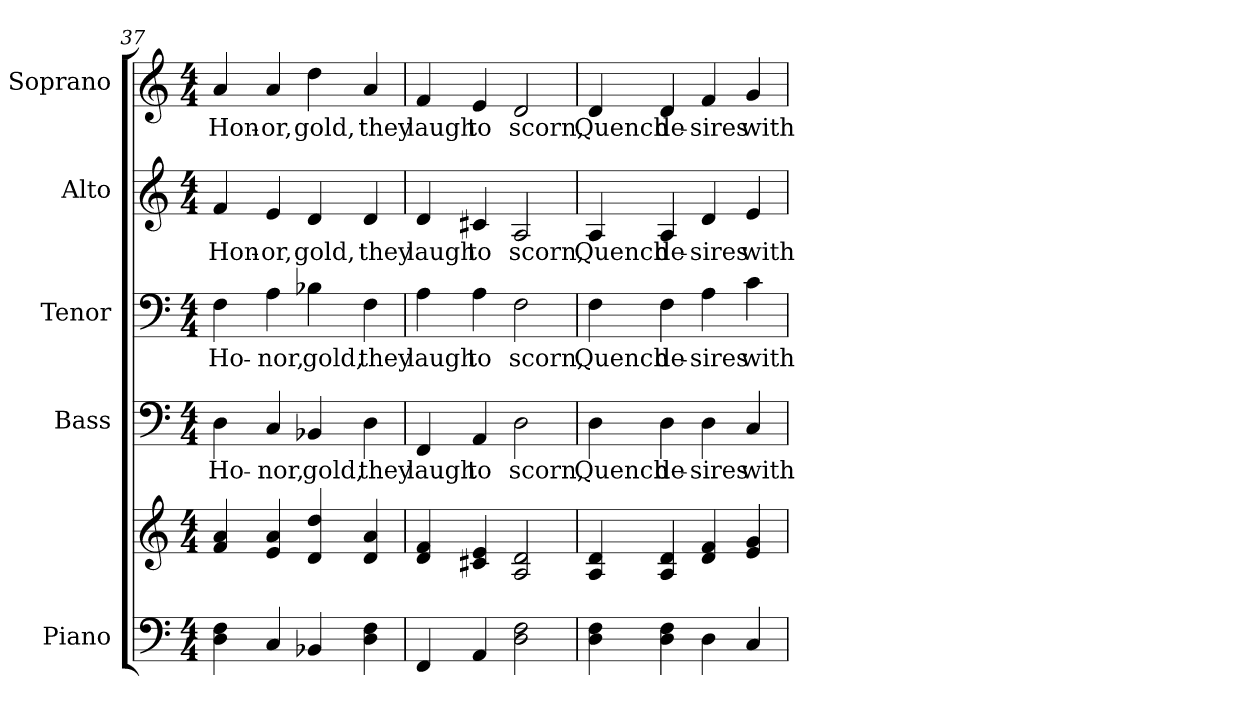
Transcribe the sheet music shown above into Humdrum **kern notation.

**kern	**kern	**kern	**text	**kern	**text	**kern	**text	**kern	**text
*part5	*part5	*part4	*part4	*part3	*part3	*part2	*part2	*part1	*part1
*staff6	*staff5	*staff4	*staff4	*staff3	*staff3	*staff2	*staff2	*staff1	*staff1
*I"Piano	*	*I"Bass	*	*I"Tenor	*	*I"Alto	*	*I"Soprano	*
*I'Pno.	*	*I'B.	*	*I'T.	*	*I'A.	*	*I'S.	*
!!LO:PB:g=z
*clefF4	*clefG2	*clefF4	*	*clefF4	*	*clefG2	*	*clefG2	*
*k[]	*k[]	*k[]	*	*k[]	*	*k[]	*	*k[]	*
*C:	*C:	*C:	*	*C:	*	*C:	*	*C:	*
*M4/4	*M4/4	*M4/4	*	*M4/4	*	*M4/4	*	*M4/4	*
=37	=37	=37	=37	=37	=37	=37	=37	=37	=37
!	!	!	!LO:LY:b:color=#000000	!	!	!	!	!	!
!	!	!	!	!	!LO:LY:b:color=#000000	!	!	!	!
!	!	!	!	!	!	!	!LO:LY:b:color=#000000	!	!
!	!	!	!	!	!	!	!	!	!LO:LY:b:color=#000000
4Di\ 4Fi	4fi/ 4ai	4Di\	Ho-	4Fi\	Ho-	4fi/	Hon-	4ai/	Hon-
!	!	!	!LO:LY:b:color=#000000	!	!	!	!	!	!
!	!	!	!	!	!LO:LY:b:color=#000000	!	!	!	!
!	!	!	!	!	!	!	!LO:LY:b:color=#000000	!	!
!	!	!	!	!	!	!	!	!	!LO:LY:b:color=#000000
4Ci/	4ei/ 4ai	4Ci/	-nor,	4Ai\	-nor,	4ei/	-or,	4ai/	-or,
!	!	!	!LO:LY:b:color=#000000	!	!	!	!	!	!
!	!	!	!	!	!LO:LY:b:color=#000000	!	!	!	!
!	!	!	!	!	!	!	!LO:LY:b:color=#000000	!	!
!	!	!	!	!	!	!	!	!	!LO:LY:b:color=#000000
4BB-Xi/	4di/ 4ddi	4BB-Xi/	gold,	4B-Xi\	gold,	4di/	gold,	4ddi\	gold,
!	!	!	!LO:LY:b:color=#000000	!	!	!	!	!	!
!	!	!	!	!	!LO:LY:b:color=#000000	!	!	!	!
!	!	!	!	!	!	!	!LO:LY:b:color=#000000	!	!
!	!	!	!	!	!	!	!	!	!LO:LY:b:color=#000000
4Di\ 4Fi	4di/ 4ai	4Di\	they	4Fi\	they	4di/	they	4ai/	they
=38	=38	=38	=38	=38	=38	=38	=38	=38	=38
!	!	!	!LO:LY:b:color=#000000	!	!	!	!	!	!
!	!	!	!	!	!LO:LY:b:color=#000000	!	!	!	!
!	!	!	!	!	!	!	!LO:LY:b:color=#000000	!	!
!	!	!	!	!	!	!	!	!	!LO:LY:b:color=#000000
4FFi/	4di/ 4fi	4FFi/	laugh	4Ai\	laugh	4di/	laugh	4fi/	laugh
!	!	!	!LO:LY:b:color=#000000	!	!	!	!	!	!
!	!	!	!	!	!LO:LY:b:color=#000000	!	!	!	!
!	!	!	!	!	!	!	!LO:LY:b:color=#000000	!	!
!	!	!	!	!	!	!	!	!	!LO:LY:b:color=#000000
4AAi/	4c#Xi/ 4ei	4AAi/	to	4Ai\	to	4c#Xi/	to	4ei/	to
!	!	!	!LO:LY:b:color=#000000	!	!	!	!	!	!
!	!	!	!	!	!LO:LY:b:color=#000000	!	!	!	!
!	!	!	!	!	!	!	!LO:LY:b:color=#000000	!	!
!	!	!	!	!	!	!	!	!	!LO:LY:b:color=#000000
2Di\ 2Fi	2Ai/ 2di	2Di\	scorn,	2Fi\	scorn,	2Ai/	scorn,	2di/	scorn,
=39	=39	=39	=39	=39	=39	=39	=39	=39	=39
!	!	!	!LO:LY:b:color=#000000	!	!	!	!	!	!
!	!	!	!	!	!LO:LY:b:color=#000000	!	!	!	!
!	!	!	!	!	!	!	!LO:LY:b:color=#000000	!	!
!	!	!	!	!	!	!	!	!	!LO:LY:b:color=#000000
4Di\ 4Fi	4Ai/ 4di	4Di\	Quench	4Fi\	Quench	4Ai/	Quench	4di/	Quench
!	!	!	!LO:LY:b:color=#000000	!	!	!	!	!	!
!	!	!	!	!	!LO:LY:b:color=#000000	!	!	!	!
!	!	!	!	!	!	!	!LO:LY:b:color=#000000	!	!
!	!	!	!	!	!	!	!	!	!LO:LY:b:color=#000000
4Di\ 4Fi	4Ai/ 4di	4Di\	de-	4Fi\	de-	4Ai/	de-	4di/	de-
!	!	!	!LO:LY:b:color=#000000	!	!	!	!	!	!
!	!	!	!	!	!LO:LY:b:color=#000000	!	!	!	!
!	!	!	!	!	!	!	!LO:LY:b:color=#000000	!	!
!	!	!	!	!	!	!	!	!	!LO:LY:b:color=#000000
4Di\	4di/ 4fi	4Di\	-sires	4Ai\	-sires	4di/	-sires	4fi/	-sires
!	!	!	!LO:LY:b:color=#000000	!	!	!	!	!	!
!	!	!	!	!	!LO:LY:b:color=#000000	!	!	!	!
!	!	!	!	!	!	!	!LO:LY:b:color=#000000	!	!
!	!	!	!	!	!	!	!	!	!LO:LY:b:color=#000000
4Ci/	4ei/ 4gi	4Ci/	with-	4ci\	with-	4ei/	with-	4gi/	with-
=	=	=	=	=	=	=	=	=	=
*-	*-	*-	*-	*-	*-	*-	*-	*-	*-
